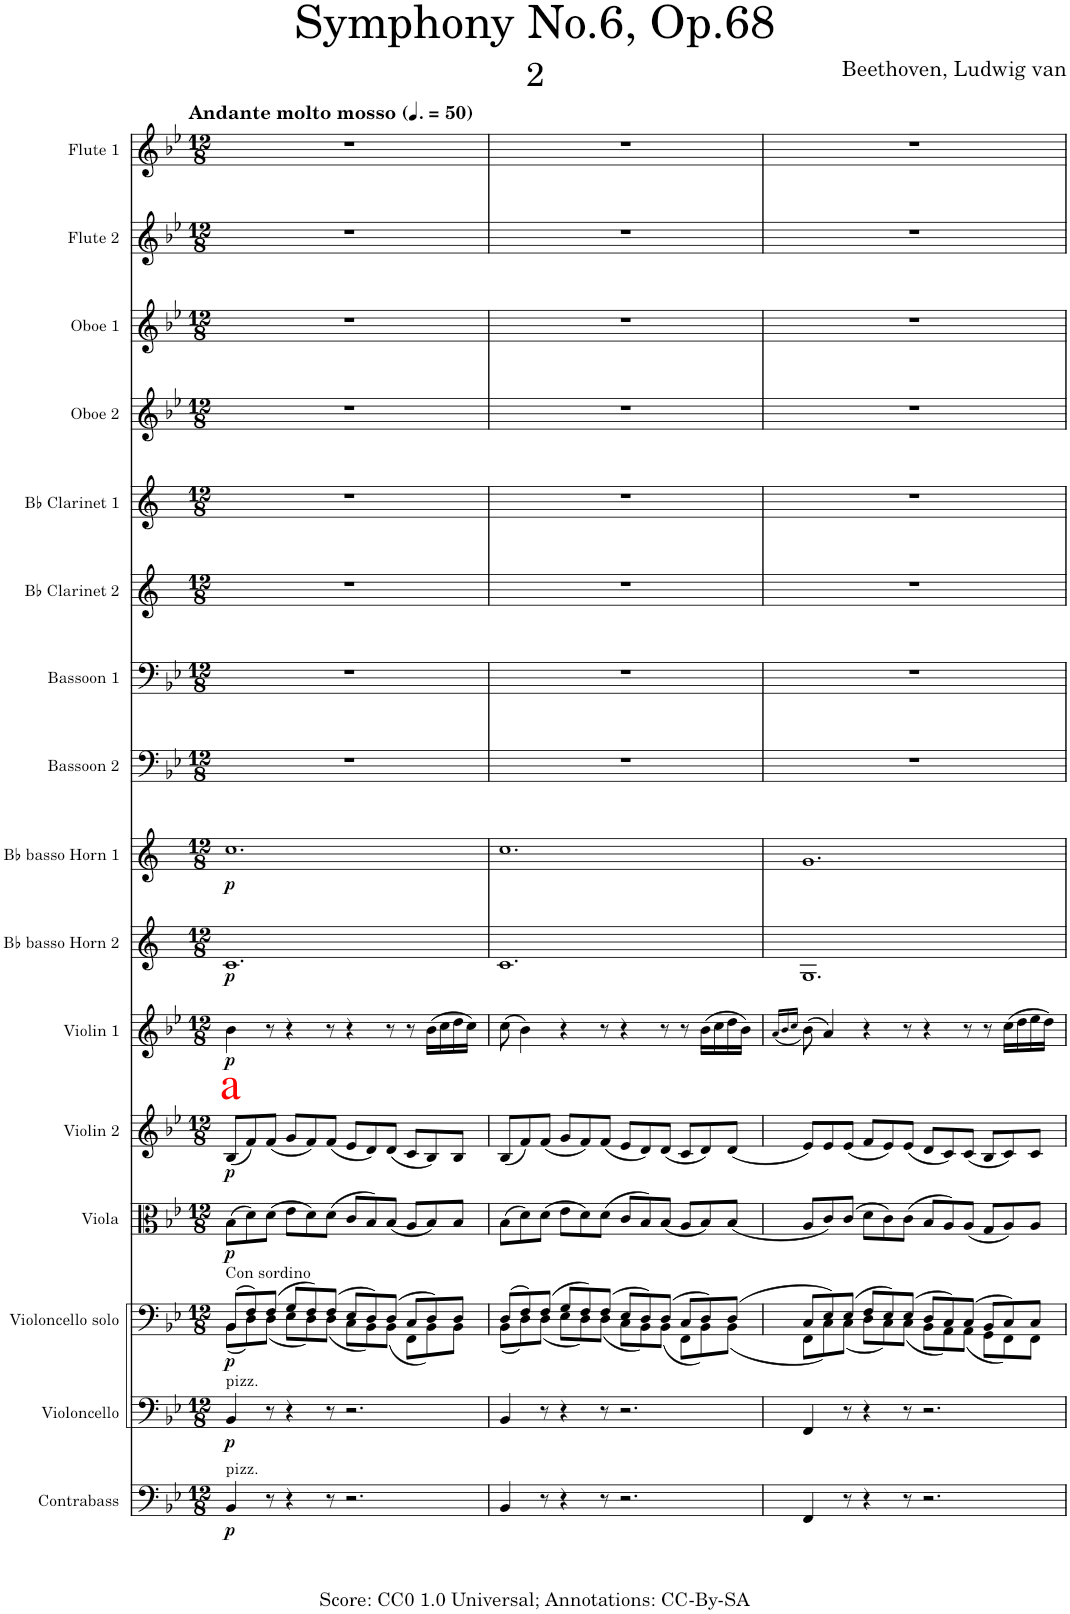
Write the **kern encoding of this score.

**kern	**dynam	**kern	**dynam	**kern	**dynam	**kern	**dynam	**kern	**dynam	**kern	**text	**dynam	**kern	**dynam	**kern	**dynam	**kern	**kern	**kern	**kern	**kern	**kern	**kern	**kern
*part16	*part16	*part15	*part15	*part14	*part14	*part13	*part13	*part12	*part12	*part11	*part11	*part11	*part10	*part10	*part9	*part9	*part8	*part7	*part6	*part5	*part4	*part3	*part2	*part1
*staff16	*staff16	*staff15	*staff15	*staff14	*staff14	*staff13	*staff13	*staff12	*staff12	*staff11	*staff11	*staff11	*staff10	*staff10	*staff9	*staff9	*staff8	*staff7	*staff6	*staff5	*staff4	*staff3	*staff2	*staff1
*I"Contrabass	*	*I"Violoncello	*	*I"Violoncello solo	*	*I"Viola	*	*I"Violin 2	*	*I"Violin 1	*	*	*I"Bb basso Horn 2	*	*I"Bb basso Horn 1	*	*I"Bassoon 2	*I"Bassoon 1	*I"Bb Clarinet 2	*I"Bb Clarinet 1	*I"Oboe 2	*I"Oboe 1	*I"Flute 2	*I"Flute 1
*I'Cb	*	*I'Vc	*	*I'Vc solo	*	*I'Vla	*	*I'Vln 2	*	*I'Vln 1	*	*	*I'Hn 2	*	*I'Hn 1	*	*I'Bsn 2	*I'Bsn 1	*I'Cl 2	*I'Cl 1	*I'Ob 2	*I'Ob 1	*I'Fl 2	*I'Fl 1
*clefF4	*	*clefF4	*	*clefF4	*	*clefC3	*	*clefG2	*	*clefG2	*	*	*clefG2	*	*clefG2	*	*clefF4	*clefF4	*clefG2	*clefG2	*clefG2	*clefG2	*clefG2	*clefG2
*Trd7c12	*	*	*	*	*	*	*	*	*	*	*	*	*Trd8c14	*	*Trd8c14	*	*	*	*Trd1c2	*Trd1c2	*	*	*	*
*k[b-e-]	*	*k[b-e-]	*	*k[b-e-]	*	*k[b-e-]	*	*k[b-e-]	*	*k[b-e-]	*	*	*k[]	*	*k[]	*	*k[b-e-]	*k[b-e-]	*k[]	*k[]	*k[b-e-]	*k[b-e-]	*k[b-e-]	*k[b-e-]
*M12/8	*	*M12/8	*	*M12/8	*	*M12/8	*	*M12/8	*	*M12/8	*	*	*M12/8	*	*M12/8	*	*M12/8	*M12/8	*M12/8	*M12/8	*M12/8	*M12/8	*M12/8	*M12/8
*MM75	*	*MM75	*	*MM75	*	*MM75	*	*MM75	*	*MM75	*	*	*MM75	*	*MM75	*	*MM75	*MM75	*MM75	*MM75	*MM75	*MM75	*MM75	*MM75
=1	=1	=1	=1	=1	=1	=1	=1	=1	=1	=1	=1	=1	=1	=1	=1	=1	=1	=1	=1	=1	=1	=1	=1	=1
*	*	*	*	*^	*	*	*	*	*	*	*	*	*	*	*	*	*	*	*	*	*	*	*	*
!	!	!	!	!	!	!	!	!	!	!	!	!	!	!	!	!	!	!	!	!	!	!	!	!	!LO:TX:a:B:t=Andante molto mosso
!	!	!	!	!LO:TX:a:t=Con sordino	!	!	!	!	!	!	!	!	!	!	!	!	!	!	!	!	!	!	!	!	!
!	!	!LO:TX:a:t=pizz.	!	!	!	!	!	!	!	!	!	!	!	!	!	!	!	!	!	!	!	!	!	!	!
!LO:TX:a:t=pizz.	!	!	!	!	!	!	!	!	!	!	!	!	!	!	!	!	!	!	!	!	!	!	!	!	!
!	!LO:DY:b	!	!LO:DY:b	!	!	!LO:DY:b	!	!LO:DY:b	!	!LO:DY:b	!	!LO:LY:b:color=#FF0000	!LO:DY:b	!	!LO:DY:b	!	!LO:DY:b	!	!	!	!	!	!	!	!
4BB-/	p	4BB-/	p	(8BB-/L	(8BB-\L	p	(8B-\L	p	(8B-/L	p	4b-\	a	p	1.c	p	1.cc	p	1.r	1.r	1.r	1.r	1.r	1.r	1.r	1.r
.	.	.	.	8F/)	8D\)	.	8d\)	.	8f/)	.	.	.	.	.	.	.	.	.	.	.	.	.	.	.	.
8r	.	8r	.	(8F/J	(8D\J	.	(8d\J	.	(8f/J	.	8r	.	.	.	.	.	.	.	.	.	.	.	.	.	.
4r	.	4r	.	8G/L	8E-\L	.	8e-\L	.	8g/L	.	4r	.	.	.	.	.	.	.	.	.	.	.	.	.	.
.	.	.	.	8F/)	8D\)	.	8d\)	.	8f/)	.	.	.	.	.	.	.	.	.	.	.	.	.	.	.	.
8r	.	8r	.	(8F/J	(8D\J	.	(8d\J	.	(8f/J	.	8r	.	.	.	.	.	.	.	.	.	.	.	.	.	.
2.r	.	2.r	.	8E-/L	8C\L	.	8c/L	.	8e-/L	.	4r	.	.	.	.	.	.	.	.	.	.	.	.	.	.
.	.	.	.	8D/)	8BB-\)	.	8B-/)	.	8d/)	.	.	.	.	.	.	.	.	.	.	.	.	.	.	.	.
.	.	.	.	(8D/J	(8BB-\J	.	(8B-/J	.	(8d/J	.	8r	.	.	.	.	.	.	.	.	.	.	.	.	.	.
.	.	.	.	8C/L	8FF\L	.	8A/L	.	8c/L	.	8r	.	.	.	.	.	.	.	.	.	.	.	.	.	.
.	.	.	.	8D/)	8BB-\)	.	8B-/)	.	8B-/)	.	(16b-\LL	.	.	.	.	.	.	.	.	.	.	.	.	.	.
.	.	.	.	.	.	.	.	.	.	.	16cc\	.	.	.	.	.	.	.	.	.	.	.	.	.	.
.	.	.	.	8D/J	8BB-\J	.	8B-/J	.	8B-/J	.	16dd\	.	.	.	.	.	.	.	.	.	.	.	.	.	.
.	.	.	.	.	.	.	.	.	.	.	16cc\JJ)	.	.	.	.	.	.	.	.	.	.	.	.	.	.
=2	=2	=2	=2	=2	=2	=2	=2	=2	=2	=2	=2	=2	=2	=2	=2	=2	=2	=2	=2	=2	=2	=2	=2	=2	=2
4BB-/	.	4BB-/	.	(8D/L	(8BB-\L	.	(8B-\L	.	(8B-/L	.	(8cc\	.	.	1.c	.	1.cc	.	1.r	1.r	1.r	1.r	1.r	1.r	1.r	1.r
.	.	.	.	8F/)	8D\)	.	8d\)	.	8f/)	.	4b-\)	.	.	.	.	.	.	.	.	.	.	.	.	.	.
8r	.	8r	.	(8F/J	(8D\J	.	(8d\J	.	(8f/J	.	.	.	.	.	.	.	.	.	.	.	.	.	.	.	.
4r	.	4r	.	8G/L	8E-\L	.	8e-\L	.	8g/L	.	4r	.	.	.	.	.	.	.	.	.	.	.	.	.	.
.	.	.	.	8F/)	8D\)	.	8d\)	.	8f/)	.	.	.	.	.	.	.	.	.	.	.	.	.	.	.	.
8r	.	8r	.	(8F/J	(8D\J	.	(8d\J	.	(8f/J	.	8r	.	.	.	.	.	.	.	.	.	.	.	.	.	.
2.r	.	2.r	.	8E-/L	8C\L	.	8c/L	.	8e-/L	.	4r	.	.	.	.	.	.	.	.	.	.	.	.	.	.
.	.	.	.	8D/)	8BB-\)	.	8B-/)	.	8d/)	.	.	.	.	.	.	.	.	.	.	.	.	.	.	.	.
.	.	.	.	(8D/J	(8BB-\J	.	(8B-/J	.	(8d/J	.	8r	.	.	.	.	.	.	.	.	.	.	.	.	.	.
.	.	.	.	8C/L	8FF\L	.	8A/L	.	8c/L	.	8r	.	.	.	.	.	.	.	.	.	.	.	.	.	.
.	.	.	.	8D/)	8BB-\)	.	8B-/)	.	8d/)	.	(16b-\LL	.	.	.	.	.	.	.	.	.	.	.	.	.	.
.	.	.	.	.	.	.	.	.	.	.	16cc\	.	.	.	.	.	.	.	.	.	.	.	.	.	.
.	.	.	.	(8D/J	(8BB-\J	.	(8B-/J	.	(8d/J	.	16dd\	.	.	.	.	.	.	.	.	.	.	.	.	.	.
.	.	.	.	.	.	.	.	.	.	.	16b-\JJ)	.	.	.	.	.	.	.	.	.	.	.	.	.	.
=3	=3	=3	=3	=3	=3	=3	=3	=3	=3	=3	=3	=3	=3	=3	=3	=3	=3	=3	=3	=3	=3	=3	=3	=3	=3
.	.	.	.	.	.	.	.	.	.	.	(16qa/LL	.	.	.	.	.	.	.	.	.	.	.	.	.	.
.	.	.	.	.	.	.	.	.	.	.	16qb-/	.	.	.	.	.	.	.	.	.	.	.	.	.	.
.	.	.	.	.	.	.	.	.	.	.	16qcc/JJ	.	.	.	.	.	.	.	.	.	.	.	.	.	.
4FF/	.	4FF/	.	8C/L	8FF\L	.	8A/L	.	8e-/L)	.	(8b-\)	.	.	1.G	.	1.g	.	1.r	1.r	1.r	1.r	1.r	1.r	1.r	1.r
.	.	.	.	8E-/)	8C\)	.	8c/)	.	8e-/	.	4a/)	.	.	.	.	.	.	.	.	.	.	.	.	.	.
8r	.	8r	.	(8E-/J	(8C\J	.	(8c/J	.	(8e-/J	.	.	.	.	.	.	.	.	.	.	.	.	.	.	.	.
4r	.	4r	.	8F/L	8D\L	.	8d\L	.	8f/L	.	4r	.	.	.	.	.	.	.	.	.	.	.	.	.	.
.	.	.	.	8E-/)	8C\)	.	8c\)	.	8e-/)	.	.	.	.	.	.	.	.	.	.	.	.	.	.	.	.
8r	.	8r	.	(8E-/J	(8C\J	.	(8c\J	.	(8e-/J	.	8r	.	.	.	.	.	.	.	.	.	.	.	.	.	.
2.r	.	2.r	.	8D/L	8BB-\L	.	8B-/L	.	8d/L	.	4r	.	.	.	.	.	.	.	.	.	.	.	.	.	.
.	.	.	.	8C/)	8AA\)	.	8A/)	.	8c/)	.	.	.	.	.	.	.	.	.	.	.	.	.	.	.	.
.	.	.	.	(8C/J	(8AA\J	.	(8A/J	.	(8c/J	.	8r	.	.	.	.	.	.	.	.	.	.	.	.	.	.
.	.	.	.	8BB-/L	8GG\L	.	8G/L	.	8B-/L	.	8r	.	.	.	.	.	.	.	.	.	.	.	.	.	.
.	.	.	.	8C/)	8FF\)	.	8A/)	.	8c/)	.	(16cc\LL	.	.	.	.	.	.	.	.	.	.	.	.	.	.
.	.	.	.	.	.	.	.	.	.	.	16dd\	.	.	.	.	.	.	.	.	.	.	.	.	.	.
.	.	.	.	8C/J	8FF\J	.	8A/J	.	8c/J	.	16ee-\	.	.	.	.	.	.	.	.	.	.	.	.	.	.
.	.	.	.	.	.	.	.	.	.	.	16dd\JJ)	.	.	.	.	.	.	.	.	.	.	.	.	.	.
*	*	*	*	*v	*v	*	*	*	*	*	*	*	*	*	*	*	*	*	*	*	*	*	*	*	*
=	=	=	=	=	=	=	=	=	=	=	=	=	=	=	=	=	=	=	=	=	=	=	=	=
*-	*-	*-	*-	*-	*-	*-	*-	*-	*-	*-	*-	*-	*-	*-	*-	*-	*-	*-	*-	*-	*-	*-	*-	*-
